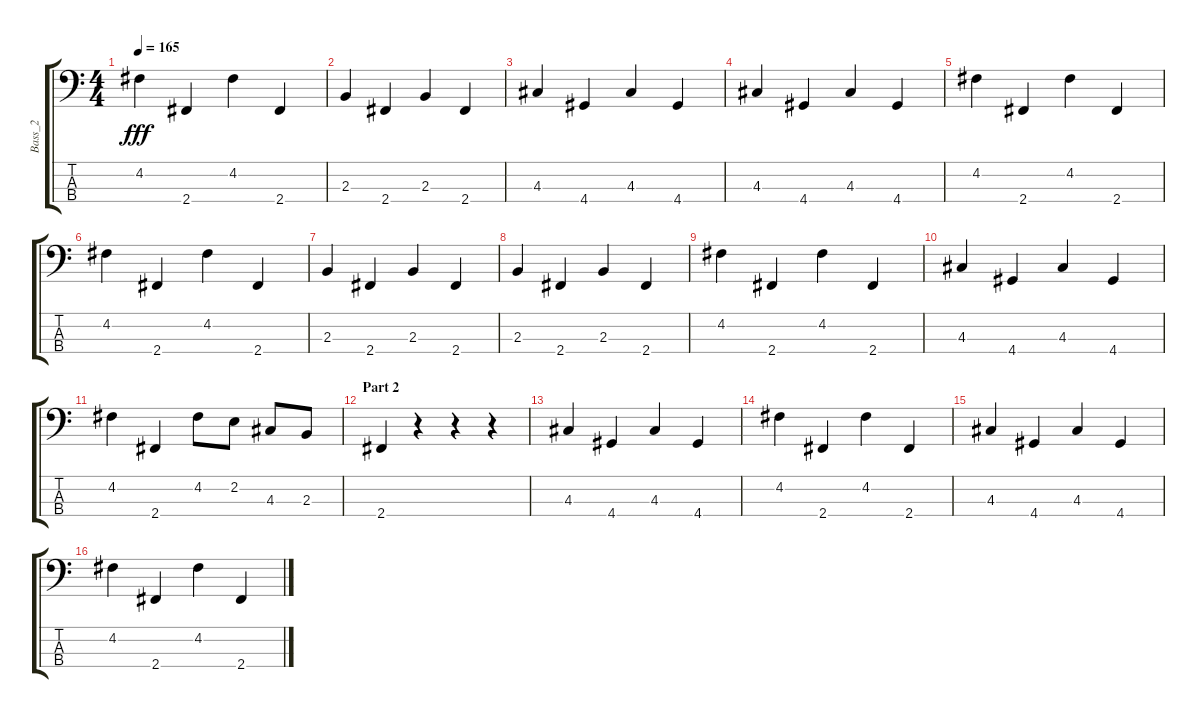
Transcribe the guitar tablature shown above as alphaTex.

\track ("Bass_2" "Bass_2") {instrument electricguitarmuted}
\staff {score tabs}
\tuning (G2 D2 A1 E1) {hide}
\ts (4 4)
\tempo 165
\clef f4
\ks c
4.2.4{dy fff} 2.4.4 4.2.4 2.4.4 |
2.3.4 2.4.4 2.3.4 2.4.4 |
4.3.4 4.4.4 4.3.4 4.4.4 |
4.3.4 4.4.4 4.3.4 4.4.4 |
4.2.4 2.4.4 4.2.4 2.4.4 |
4.2.4 2.4.4 4.2.4 2.4.4 |
2.3.4 2.4.4 2.3.4 2.4.4 |
2.3.4 2.4.4 2.3.4 2.4.4 |
4.2.4 2.4.4 4.2.4 2.4.4 |
4.3.4 4.4.4 4.3.4 4.4.4 |
4.2.4 2.4.4 4.2.8 2.2.8 4.3.8 2.3.8 |
\section ("" "Part 2")
2.4.4 r.4 r.4 r.4 |
4.3.4 4.4.4 4.3.4 4.4.4 |
4.2.4 2.4.4 4.2.4 2.4.4 |
4.3.4 4.4.4 4.3.4 4.4.4 |
4.2.4 2.4.4 4.2.4 2.4.4
